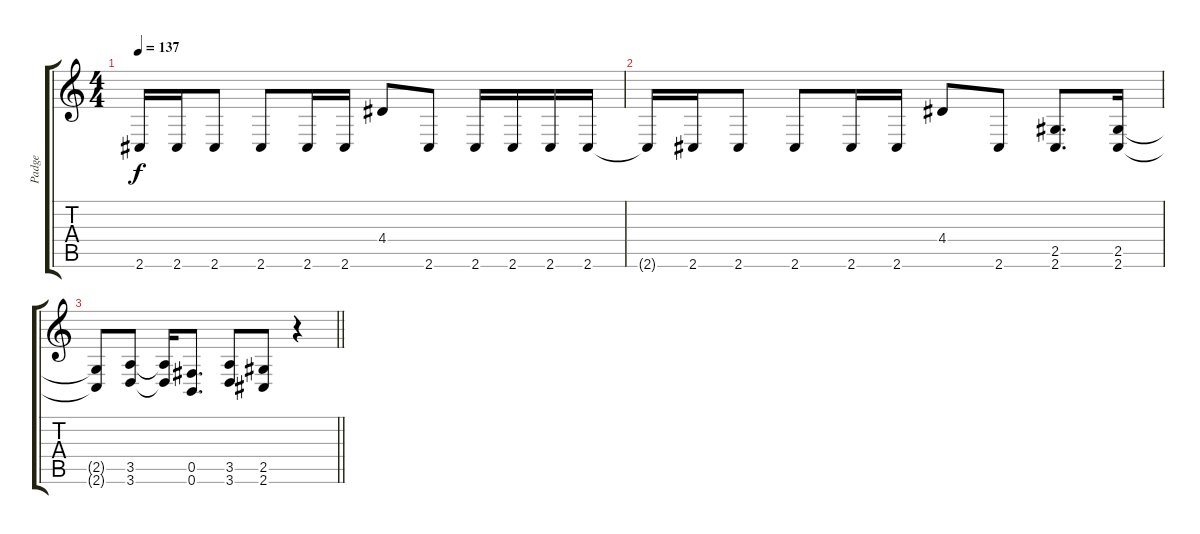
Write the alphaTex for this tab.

\track ("Padge" "Padge") {instrument distortionguitar}
\staff {score tabs}
\tuning (Db4 Ab3 E3 B2 Gb2 B1) {hide}
\ts (4 4)
\tempo 137
\clef g2
\ks c
2.6{t}.16{dy f} 2.6.16 2.6.8 2.6.8 2.6.16 2.6.16 4.4.8 2.6.8 2.6.16 2.6.16 2.6.16 2.6.16 |
2.6{t}.16 2.6.16 2.6.8 2.6.8 2.6.16 2.6.16 4.4.8 2.6.8 (2.5 2.6).8{d} (2.5 2.6).16 |
\barLineRight lightlight
(2.5{t} 2.6{t}).8 (3.5 3.6).8 (3.5{t} 3.6{t}).16 (0.5 0.6).8{d} (3.5 3.6).8 (2.5 2.6).8 r.4
